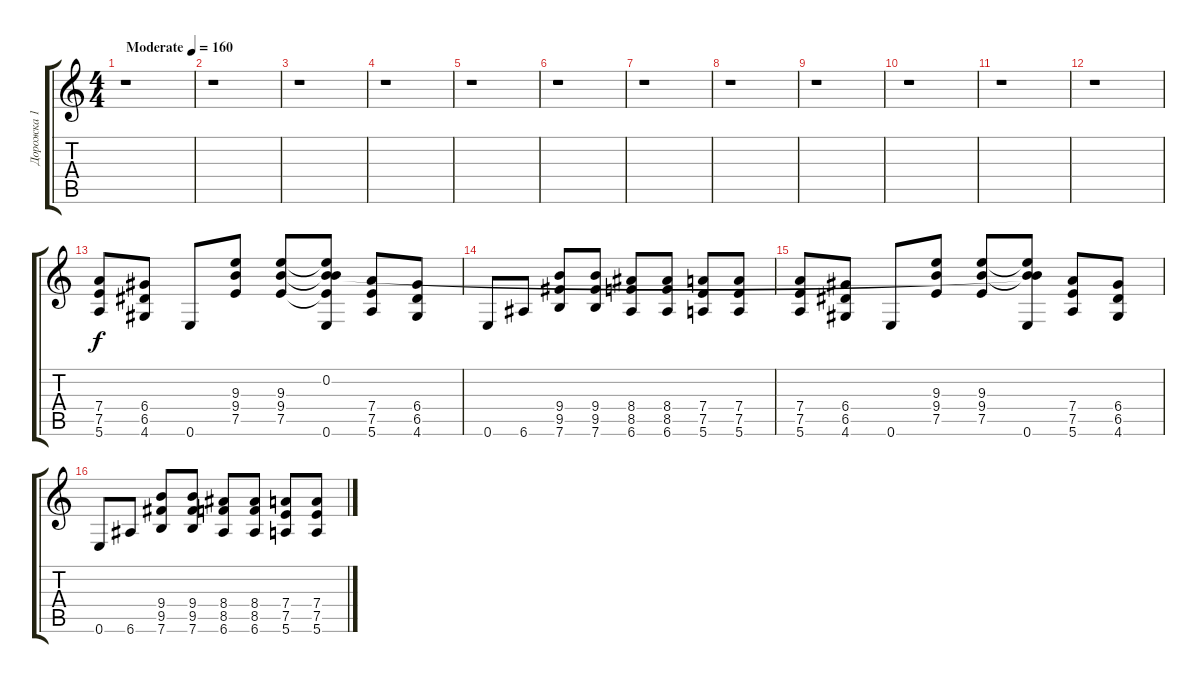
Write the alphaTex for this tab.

\track ("Дорожка 1" "Дорожка 1") {instrument overdrivenguitar}
\staff {score tabs}
\tuning (E4 B3 G3 D3 A2 E2) {hide}
\ts (4 4)
\tempo (160 "Moderate")
\clef g2
\ks c
r.1{dy f instrument overdrivenguitar} |
r.1 |
r.1 |
r.1 |
r.1 |
r.1 |
r.1 |
r.1 |
r.1 |
r.1 |
r.1 |
r.1 |
(7.4 7.5 5.6).8 (6.4 6.5 4.6).8 0.6.8 (9.3 9.4 7.5).8 (9.3 9.4 7.5).8 (0.2 9.3{t} 9.4{t} 7.5{t} 0.6).8 (7.4 7.5 5.6).8 (6.4 6.5 4.6).8 |
0.6.8 6.6.8 (9.4 9.5 7.6).8 (9.4 9.5 7.6).8 (8.4 8.5 6.6).8 (8.4 8.5 6.6).8 (7.4 7.5 5.6).8 (7.4 7.5 5.6).8 |
(7.4 7.5 5.6).8 (6.4 6.5 4.6).8 0.6.8 (9.3 9.4 7.5).8 (9.3 9.4 7.5).8 (0.2{t} 9.3{t} 9.4{t} 0.6).8 (7.4 7.5 5.6).8 (6.4 6.5 4.6).8 |
0.6.8 6.6.8 (9.4 9.5 7.6).8 (9.4 9.5 7.6).8 (8.4 8.5 6.6).8 (8.4 8.5 6.6).8 (7.4 7.5 5.6).8 (7.4 7.5 5.6).8
